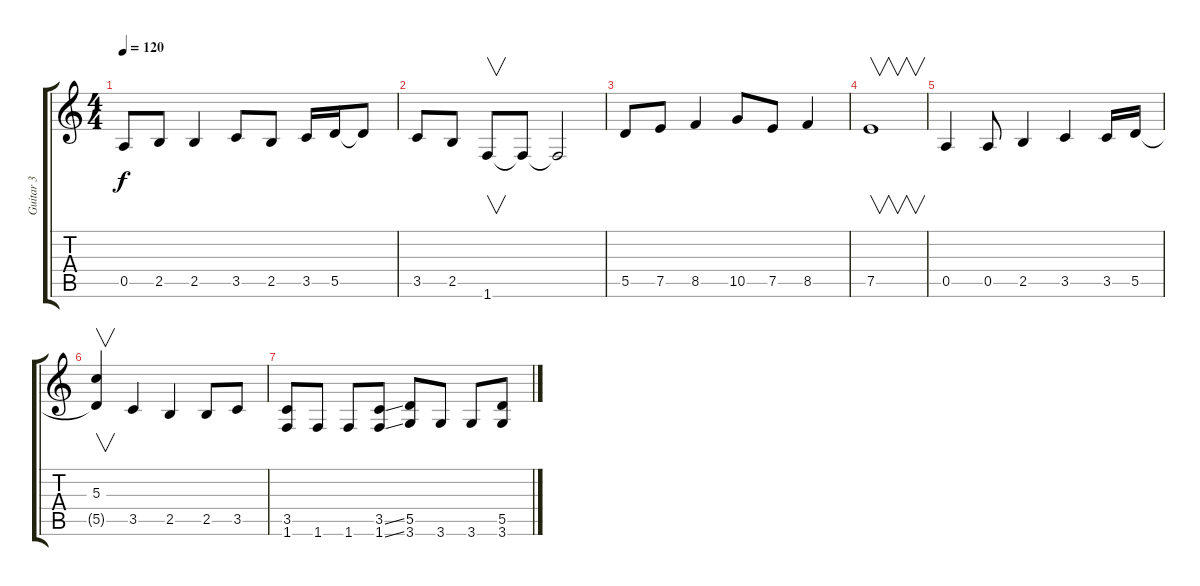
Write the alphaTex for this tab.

\track ("Guitar 3" "Guitar 3") {instrument distortionguitar}
\staff {score tabs}
\tuning (E4 B3 G3 D3 A2 E2) {hide}
\ts (4 4)
\tempo 120
\clef g2
\ks c
0.5.8{dy f} 2.5.8 2.5.4 3.5.8 2.5.8 3.5.16 5.5.16 5.5{t}.8 |
3.5.8 2.5.8 1.6.8{v} 1.6{t}.8 1.6{t}.2 |
5.5.8 7.5.8 8.5.4 10.5.8 7.5.8 8.5.4 |
7.5.1{v} |
0.5.4 0.5.8 2.5.4 3.5.4 3.5.16 5.5.16 |
(5.3 5.5{t}).4{v} 3.5.4 2.5.4 2.5.8 3.5.8 |
(3.5 1.6).8 1.6.8 1.6.8 (3.5{ss} 1.6{ss}).8 (5.5 3.6).8 3.6.8 3.6.8 (5.5 3.6).8
